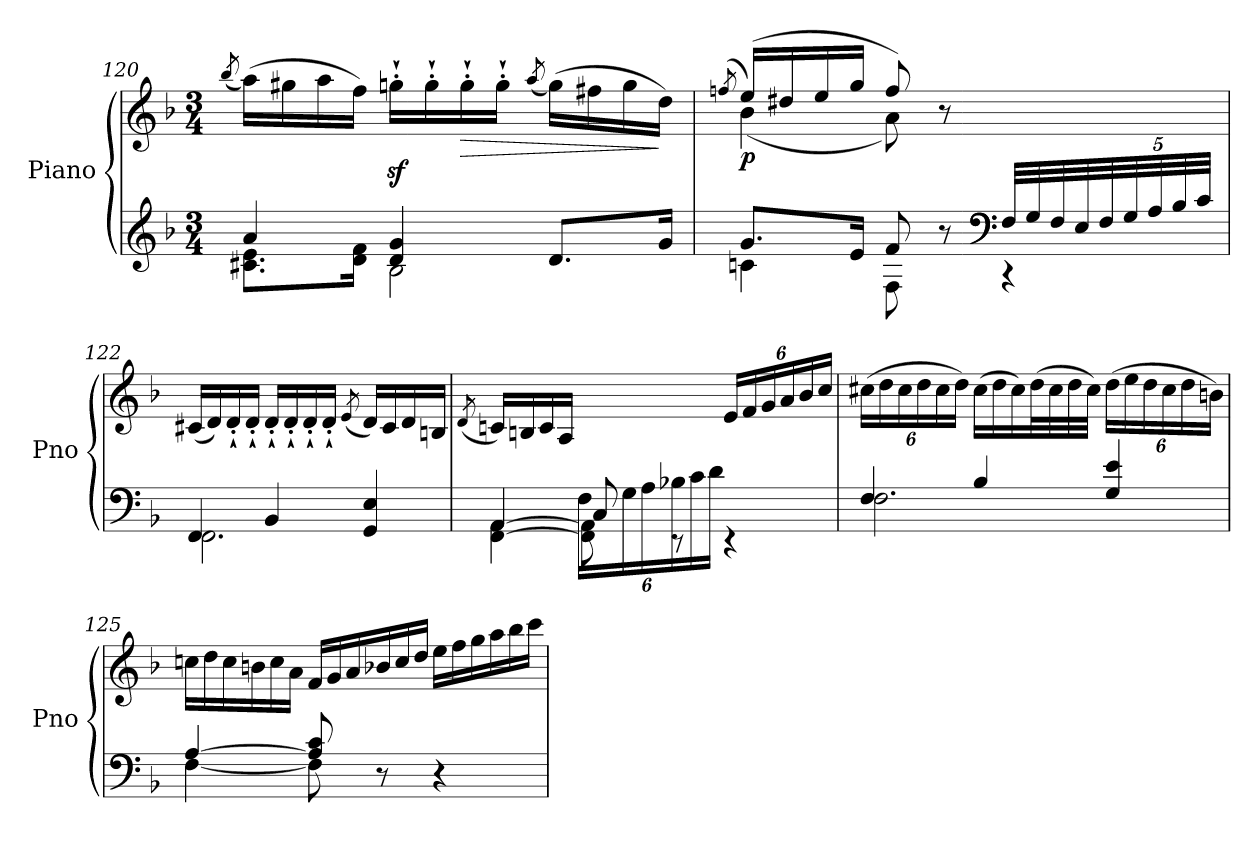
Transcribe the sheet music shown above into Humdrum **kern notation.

**kern	**kern	**dynam
*part1	*part1	*part1
*staff2	*staff1	*staff1/2
*I"Piano	*	*
*I'Pno	*	*
*clefG2	*clefG2	*
*k[b-]	*k[b-]	*
*M3/4	*M3/4	*
=120	=120	=120
.	(8qbb-/	.
*^	*	*
4a/	8.c#X\ 8.e\L	(16aa\LL)	.
.	.	16gg#X\	.
.	.	16aa\	.
.	16d\ 16f\Jk	16ff\JJ)	.
4d/ 4g/	2B-\	16ggnz<`'\LL	.
.	.	16gg`'\	.
!	!	!	!LO:HP:b
.	.	16gg`'\	>
.	.	16gg`'\JJ	.
.	.	(8qaa/	.
8.d/L	.	(16gg\LL)	.
.	.	16ff#X\	.
.	.	16gg\	.
16g/Jk	.	16dd\JJ)	]
*v	*v	*	*
!!LO:PB:g=z
=121	=121	=121
.	(8qffn/	.
*^	*^	*
*	*^	*	*	*
!	!	!	!	!	!LO:DY:b
2ryy	8.g/L	4cn\	(>16ee/LL)	(4b-\	p
.	.	.	16dd#X/	.	.
.	.	.	16ee/	.	.
.	16e/Jk	.	16gg/JJ	.	.
.	8f/	8F\	8ff/)	8a\)	.
.	8r	4.ryy	8r	4ryy	.
*clefF4	*	*	*	*	*
32F/LLL	4rCC	.	4ryy	.	.
32G/	.	.	.	.	.
32F/	.	.	.	.	.
32E/	.	.	.	.	.
*Xbrackettup	*	*	*	*	*
40F/	.	.	.	8ryy	.
40G/	.	.	.	.	.
40A/	.	.	.	.	.
40B-/	.	.	.	.	.
40c/JJJ	.	.	.	.	.
*	*v	*v	*	*	*
*	*	*v	*v	*
=122	=122	=122	=122
4FF/	2.FF\	(16c#X/LL	.
.	.	16d/)	.
.	.	16d`'/	.
.	.	16d`'/JJ	.
4BB-/	.	16d`'/LL	.
.	.	16d`'/	.
.	.	16d`'/	.
.	.	16d`'/JJ	.
.	.	(8qe/	.
4GG/ 4E/	.	16d/LL)	.
.	.	16c#/	.
.	.	16d/	.
.	.	16Bn/JJ	.
*v	*v	*	*
!!LO:LB:g=z
=123	=123	=123
.	(8qd/	.
*^	*	*
*	*^	*	*
4ryy	4AA/	[4FF\ [4AA\	16cn/LL)	.
.	.	.	16Bn/	.
.	.	.	16c/	.
.	.	.	16A/JJ	.
(>24F\LL	8C/	8FF\] 8AA\]	4ryy	.
24G\	.	.	.	.
24A\	.	.	.	.
24B-X\	8rEE	4.ryy	.	.
24c\	.	.	.	.
24d\JJ	.	.	.	.
*	*	*	*Xbrackettup	*
4ryy	4rEE	.	24e/LL	.
.	.	.	24f/	.
.	.	.	24g/	.
.	.	.	24a/	.
.	.	.	24b-/	.
.	.	.	24cc/JJ)	.
*	*v	*v	*	*
=124	=124	=124	=124
4F/	2.F\	(24cc#X\LL	.
.	.	24dd\	.
.	.	24cc#\	.
.	.	24dd\	.
.	.	24cc#\	.
.	.	24dd\JJ)	.
*	*	*Xtuplet	*
4B-/	.	(24cc#\LL	.
.	.	24dd\	.
.	.	24cc#\)	.
.	.	(32dd\L	.
.	.	32cc#\	.
.	.	32dd\	.
.	.	32cc#\JJJ)	.
*	*	*tuplet	*
4G/ 4e/	.	(24dd\LL	.
.	.	24ee\	.
.	.	24dd\	.
.	.	24cc#\	.
.	.	24dd\	.
.	.	24bn\JJ)	.
!!LO:LB:g=z
=125	=125	=125	=125
*	*	*Xtuplet	*
[4A/	[4F\	24ccn\LL	.
.	.	24dd\	.
.	.	24cc\	.
.	.	24bn\	.
.	.	24cc\	.
.	.	24a\JJ	.
8A/] 8c/	8F\]	24f/LL	.
.	.	24g/	.
.	.	24a/	.
8r	4.ryy	24b-X/	.
.	.	24cc/	.
.	.	24dd/JJ	.
4r	.	24ee\LL	.
.	.	24ff\	.
.	.	24gg\	.
.	.	24aa\	.
.	.	24bb-\	.
.	.	24ccc\JJ	.
*v	*v	*	*
=	=	=
*-	*-	*-
